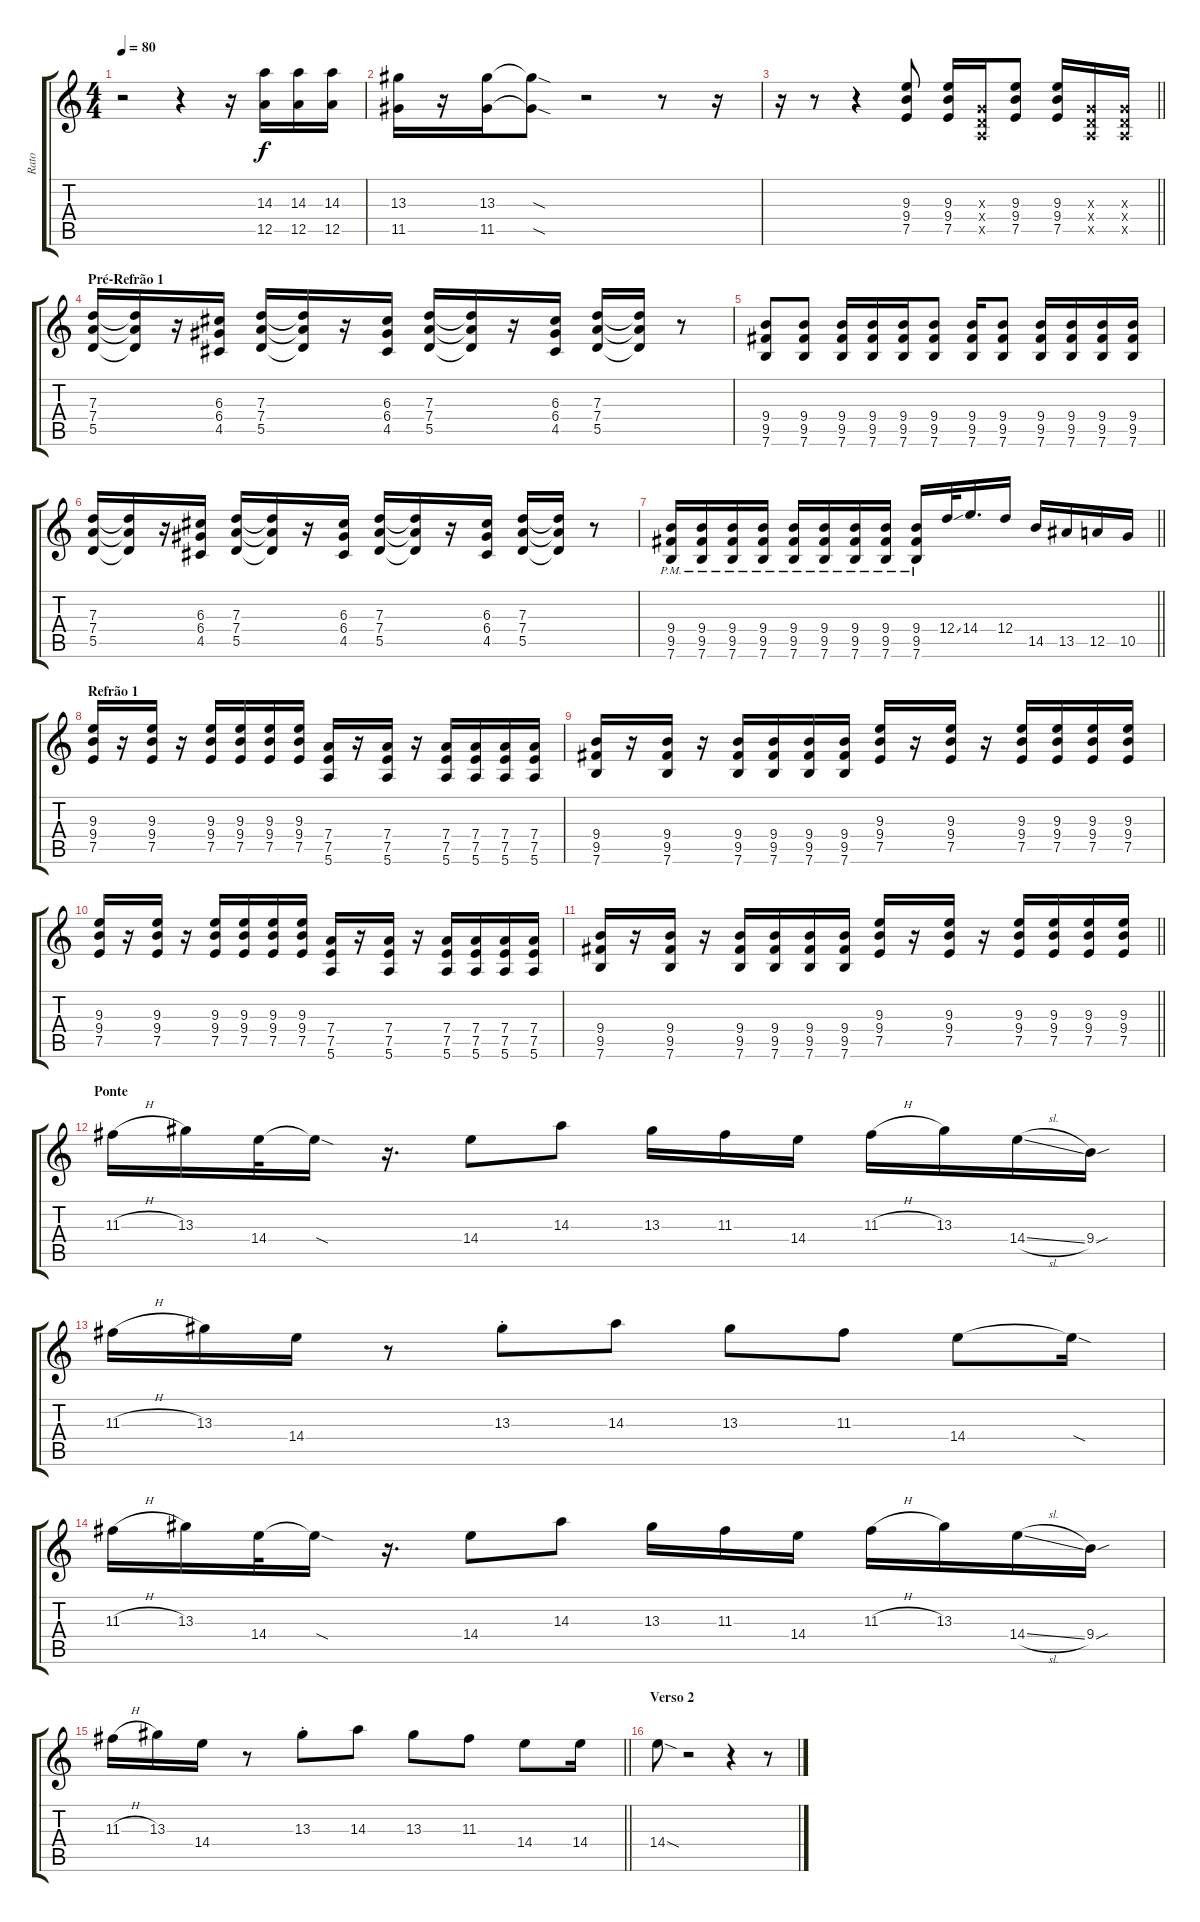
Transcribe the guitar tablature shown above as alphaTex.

\track ("Rato" "Rato") {instrument overdrivenguitar}
\staff {score tabs}
\tuning (E4 B3 G3 D3 A2 E2) {hide}
\ts (4 4)
\tempo 80
\clef g2
\ks c
r.2{dy f} r.4 r.16 (14.3 12.5).16 (14.3 12.5).16 (14.3 12.5).16 |
(13.3 11.5).16 r.16 (13.3 11.5).16 (13.3{sod t} 11.5{sod t}).8 r.2 r.8 r.16 |
\barLineRight lightlight
r.16 r.8 r.4 (9.3 9.4 7.5).8 (9.3 9.4 7.5).16 (0.3{x} 0.4{x} 0.5{x}).16 (9.3 9.4 7.5).8 (9.3 9.4 7.5).16 (0.3{x} 0.4{x} 0.5{x}).16 (0.3{x} 0.4{x} 0.5{x}).16 |
\section ("" "Pré-Refrão 1")
(7.3 7.4 5.5).16 (7.3{t} 7.4{t} 5.5{t}).16 r.16 (6.3 6.4 4.5).16 (7.3 7.4 5.5).16 (7.3{t} 7.4{t} 5.5{t}).16 r.16 (6.3 6.4 4.5).16 (7.3 7.4 5.5).16 (7.3{t} 7.4{t} 5.5{t}).16 r.16 (6.3 6.4 4.5).16 (7.3 7.4 5.5).16 (7.3{t} 7.4{t} 5.5{t}).16 r.8 |
(9.4 9.5 7.6).8 (9.4 9.5 7.6).8 (9.4 9.5 7.6).16 (9.4 9.5 7.6).16 (9.4 9.5 7.6).16 (9.4 9.5 7.6).8 (9.4 9.5 7.6).16 (9.4 9.5 7.6).8 (9.4 9.5 7.6).16 (9.4 9.5 7.6).16 (9.4 9.5 7.6).16 (9.4 9.5 7.6).16 |
(7.3 7.4 5.5).16 (7.3{t} 7.4{t} 5.5{t}).16 r.16 (6.3 6.4 4.5).16 (7.3 7.4 5.5).16 (7.3{t} 7.4{t} 5.5{t}).16 r.16 (6.3 6.4 4.5).16 (7.3 7.4 5.5).16 (7.3{t} 7.4{t} 5.5{t}).16 r.16 (6.3 6.4 4.5).16 (7.3 7.4 5.5).16 (7.3{t} 7.4{t} 5.5{t}).16 r.8 |
\barLineRight lightlight
(9.4{pm} 9.5{pm} 7.6{pm}).16 (9.4{pm} 9.5{pm} 7.6{pm}).16 (9.4{pm} 9.5{pm} 7.6{pm}).16 (9.4{pm} 9.5{pm} 7.6{pm}).16 (9.4{pm} 9.5{pm} 7.6{pm}).16 (9.4{pm} 9.5{pm} 7.6{pm}).16 (9.4{pm} 9.5{pm} 7.6{pm}).16 (9.4{pm} 9.5{pm} 7.6{pm}).16 (9.4{pm} 9.5{pm} 7.6{pm}).16 12.4{ss}.32 14.4.16{d} 12.4.16 14.5.16 13.5.16 12.5.16 10.5.16 |
\section ("" "Refrão 1")
(9.3 9.4 7.5).16 r.16 (9.3 9.4 7.5).16 r.16 (9.3 9.4 7.5).16 (9.3 9.4 7.5).16 (9.3 9.4 7.5).16 (9.3 9.4 7.5).16 (7.4 7.5 5.6).16 r.16 (7.4 7.5 5.6).16 r.16 (7.4 7.5 5.6).16 (7.4 7.5 5.6).16 (7.4 7.5 5.6).16 (7.4 7.5 5.6).16 |
(9.4 9.5 7.6).16 r.16 (9.4 9.5 7.6).16 r.16 (9.4 9.5 7.6).16 (9.4 9.5 7.6).16 (9.4 9.5 7.6).16 (9.4 9.5 7.6).16 (9.3 9.4 7.5).16 r.16 (9.3 9.4 7.5).16 r.16 (9.3 9.4 7.5).16 (9.3 9.4 7.5).16 (9.3 9.4 7.5).16 (9.3 9.4 7.5).16 |
(9.3 9.4 7.5).16 r.16 (9.3 9.4 7.5).16 r.16 (9.3 9.4 7.5).16 (9.3 9.4 7.5).16 (9.3 9.4 7.5).16 (9.3 9.4 7.5).16 (7.4 7.5 5.6).16 r.16 (7.4 7.5 5.6).16 r.16 (7.4 7.5 5.6).16 (7.4 7.5 5.6).16 (7.4 7.5 5.6).16 (7.4 7.5 5.6).16 |
\barLineRight lightlight
(9.4 9.5 7.6).16 r.16 (9.4 9.5 7.6).16 r.16 (9.4 9.5 7.6).16 (9.4 9.5 7.6).16 (9.4 9.5 7.6).16 (9.4 9.5 7.6).16 (9.3 9.4 7.5).16 r.16 (9.3 9.4 7.5).16 r.16 (9.3 9.4 7.5).16 (9.3 9.4 7.5).16 (9.3 9.4 7.5).16 (9.3 9.4 7.5).16 |
\section ("" "Ponte")
11.3{h}.16 13.3.16 14.4.32 14.4{sod t}.16 r.16{d} 14.4.8 14.3.8 13.3.16 11.3.16 14.4.16 11.3{h}.16 13.3.16 14.4{sl}.16 9.4{sou}.16 |
11.3{h}.16 13.3.16 14.4.16 r.8 13.3{st}.8 14.3.8 13.3.8 11.3.8 14.4.8 14.4{sod t}.16 |
11.3{h}.16 13.3.16 14.4.32 14.4{sod t}.16 r.16{d} 14.4.8 14.3.8 13.3.16 11.3.16 14.4.16 11.3{h}.16 13.3.16 14.4{sl}.16 9.4{sou}.16 |
\barLineRight lightlight
11.3{h}.16 13.3.16 14.4.16 r.8 13.3{st}.8 14.3.8 13.3.8 11.3.8 14.4.8 14.4.16 |
\section ("" "Verso 2")
14.4{sod}.8 r.2 r.4 r.8
